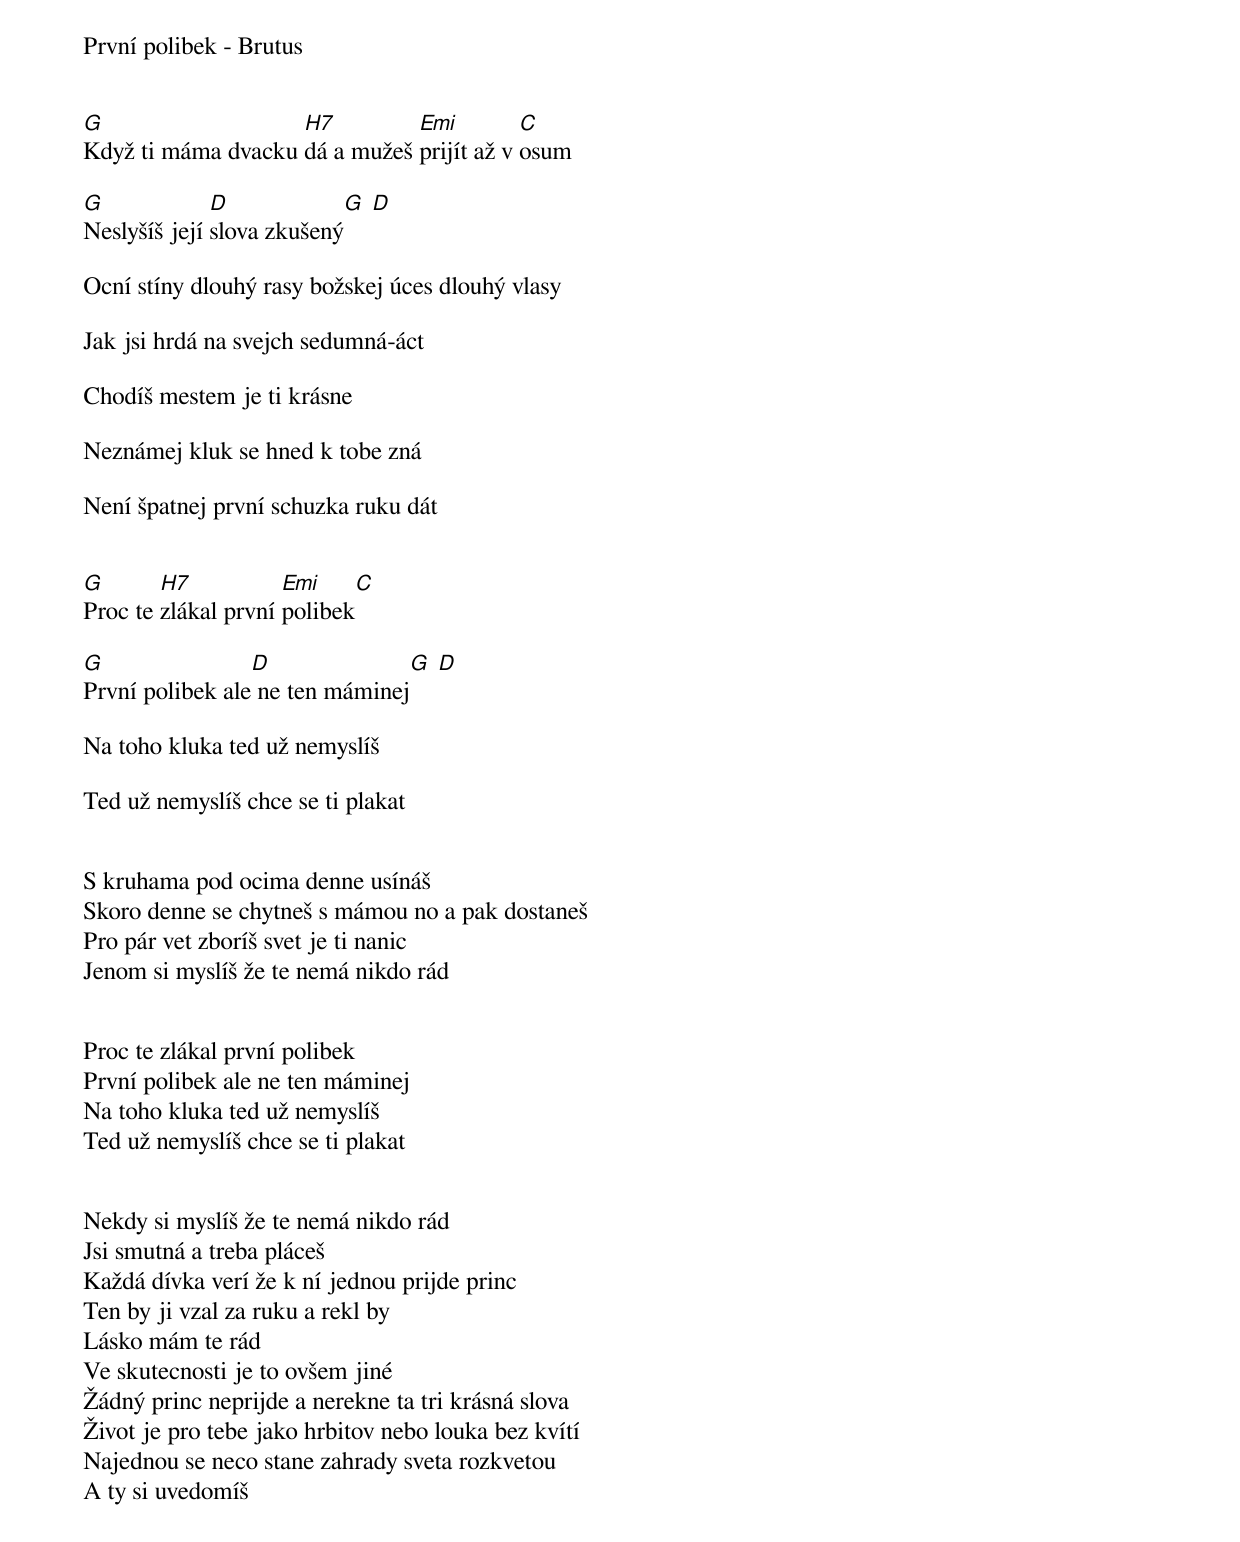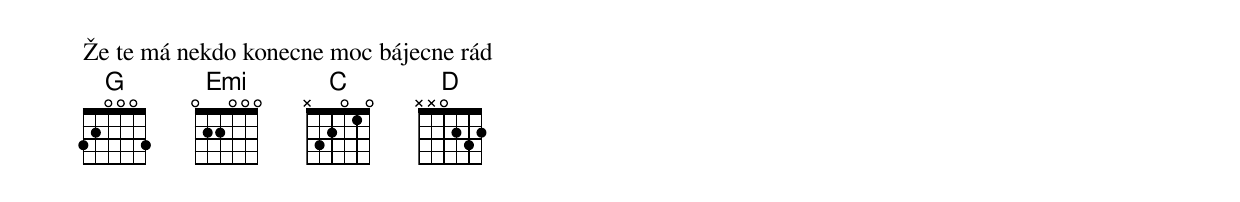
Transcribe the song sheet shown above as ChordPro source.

První polibek - Brutus


[G]Když ti máma dvacku [H7]dá a mužeš [Emi]prijít až v [C]osum

[G]Neslyšíš její [D]slova zkušený[G] [D]

Ocní stíny dlouhý rasy božskej úces dlouhý vlasy

Jak jsi hrdá na svejch sedumná-áct

Chodíš mestem je ti krásne

Neznámej kluk se hned k tobe zná

Není špatnej první schuzka ruku dát


[G]Proc te [H7]zlákal první [Emi]polibek[C]

[G]První polibek ale[D] ne ten máminej[G] [D]

Na toho kluka ted už nemyslíš

Ted už nemyslíš chce se ti plakat


S kruhama pod ocima denne usínáš
Skoro denne se chytneš s mámou no a pak dostaneš
Pro pár vet zboríš svet je ti nanic
Jenom si myslíš že te nemá nikdo rád


Proc te zlákal první polibek
První polibek ale ne ten máminej
Na toho kluka ted už nemyslíš
Ted už nemyslíš chce se ti plakat


Nekdy si myslíš že te nemá nikdo rád
Jsi smutná a treba pláceš
Každá dívka verí že k ní jednou prijde princ
Ten by ji vzal za ruku a rekl by
Lásko mám te rád
Ve skutecnosti je to ovšem jiné
Žádný princ neprijde a nerekne ta tri krásná slova
Život je pro tebe jako hrbitov nebo louka bez kvítí
Najednou se neco stane zahrady sveta rozkvetou
A ty si uvedomíš
Že te má nekdo konecne moc bájecne rád
